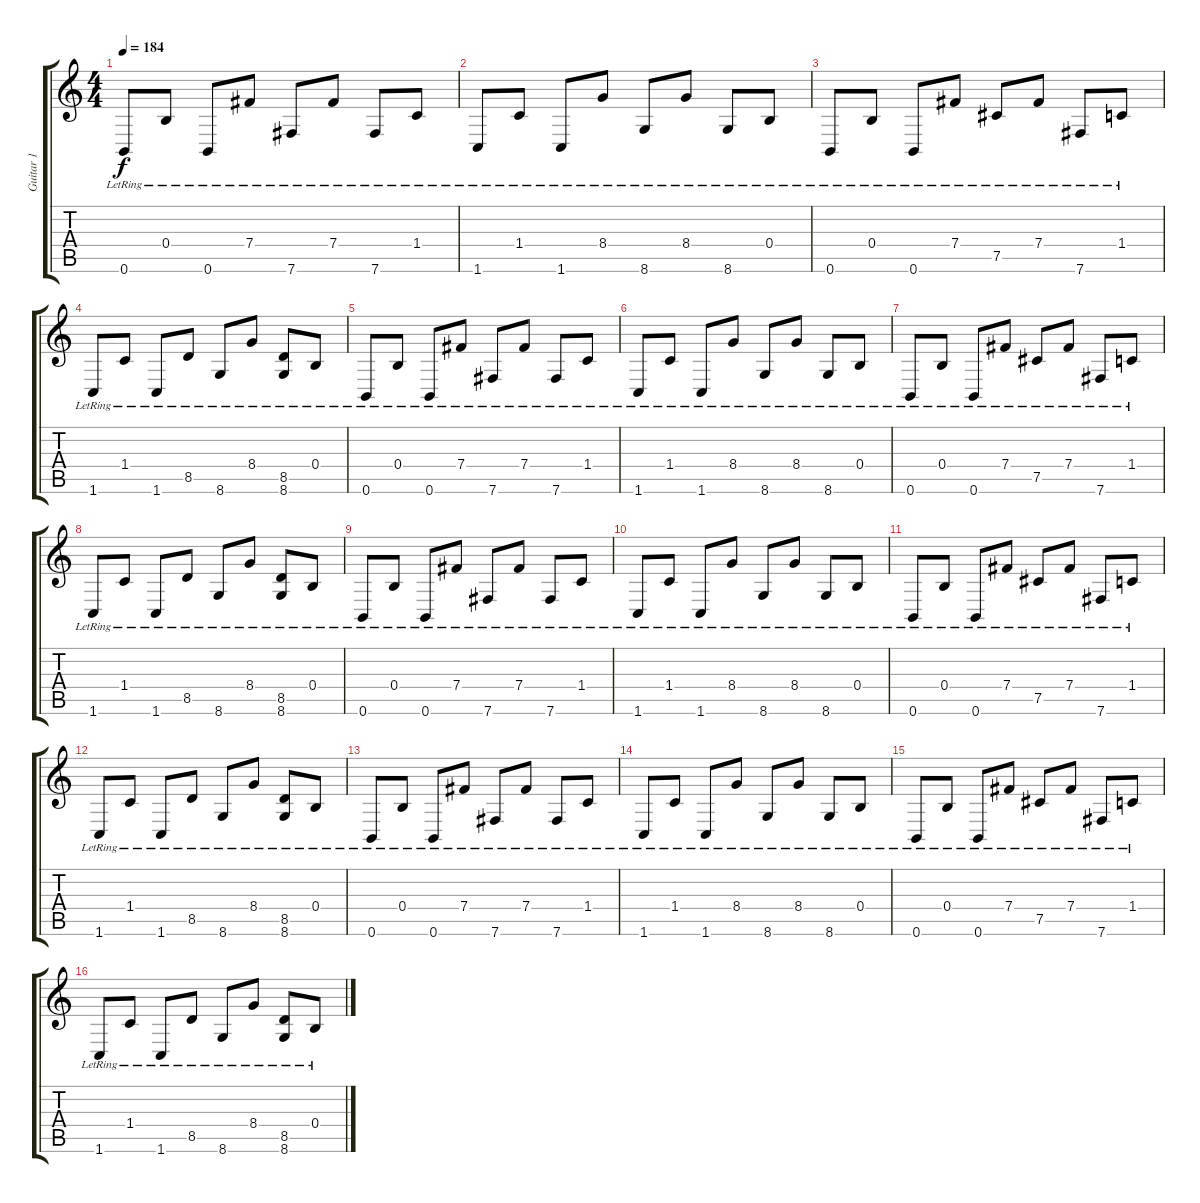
\track ("Guitar 1" "Guitar 1") {instrument distortionguitar}
\staff {score tabs}
\tuning (Db4 Ab3 E3 B2 Gb2 B1) {hide}
\ts (4 4)
\tempo 184
\clef g2
\ks c
0.6{lr}.8{dy f instrument distortionguitar} 0.4{lr}.8 0.6{lr}.8 7.4{lr}.8 7.6{lr}.8 7.4{lr}.8 7.6{lr}.8 1.4{lr}.8 |
1.6{lr}.8 1.4{lr}.8 1.6{lr}.8 8.4{lr}.8 8.6{lr}.8 8.4{lr}.8 8.6{lr}.8 0.4{lr}.8 |
0.6{lr}.8 0.4{lr}.8 0.6{lr}.8 7.4{lr}.8 7.5{lr}.8 7.4{lr}.8 7.6{lr}.8 1.4{lr}.8 |
1.6{lr}.8 1.4{lr}.8 1.6{lr}.8 8.5{lr}.8 8.6{lr}.8 8.4{lr}.8 (8.5{lr} 8.6{lr}).8 0.4{lr}.8 |
0.6{lr}.8 0.4{lr}.8 0.6{lr}.8 7.4{lr}.8 7.6{lr}.8 7.4{lr}.8 7.6{lr}.8 1.4{lr}.8 |
1.6{lr}.8 1.4{lr}.8 1.6{lr}.8 8.4{lr}.8 8.6{lr}.8 8.4{lr}.8 8.6{lr}.8 0.4{lr}.8 |
0.6{lr}.8 0.4{lr}.8 0.6{lr}.8 7.4{lr}.8 7.5{lr}.8 7.4{lr}.8 7.6{lr}.8 1.4{lr}.8 |
1.6{lr}.8 1.4{lr}.8 1.6{lr}.8 8.5{lr}.8 8.6{lr}.8 8.4{lr}.8 (8.5{lr} 8.6{lr}).8 0.4{lr}.8 |
0.6{lr}.8 0.4{lr}.8 0.6{lr}.8 7.4{lr}.8 7.6{lr}.8 7.4{lr}.8 7.6{lr}.8 1.4{lr}.8 |
1.6{lr}.8 1.4{lr}.8 1.6{lr}.8 8.4{lr}.8 8.6{lr}.8 8.4{lr}.8 8.6{lr}.8 0.4{lr}.8 |
0.6{lr}.8 0.4{lr}.8 0.6{lr}.8 7.4{lr}.8 7.5{lr}.8 7.4{lr}.8 7.6{lr}.8 1.4{lr}.8 |
1.6{lr}.8 1.4{lr}.8 1.6{lr}.8 8.5{lr}.8 8.6{lr}.8 8.4{lr}.8 (8.5{lr} 8.6{lr}).8 0.4{lr}.8 |
0.6{lr}.8 0.4{lr}.8 0.6{lr}.8 7.4{lr}.8 7.6{lr}.8 7.4{lr}.8 7.6{lr}.8 1.4{lr}.8 |
1.6{lr}.8 1.4{lr}.8 1.6{lr}.8 8.4{lr}.8 8.6{lr}.8 8.4{lr}.8 8.6{lr}.8 0.4{lr}.8 |
0.6{lr}.8 0.4{lr}.8 0.6{lr}.8 7.4{lr}.8 7.5{lr}.8 7.4{lr}.8 7.6{lr}.8 1.4{lr}.8 |
1.6{lr}.8 1.4{lr}.8 1.6{lr}.8 8.5{lr}.8 8.6{lr}.8 8.4{lr}.8 (8.5{lr} 8.6{lr}).8 0.4{lr}.8
